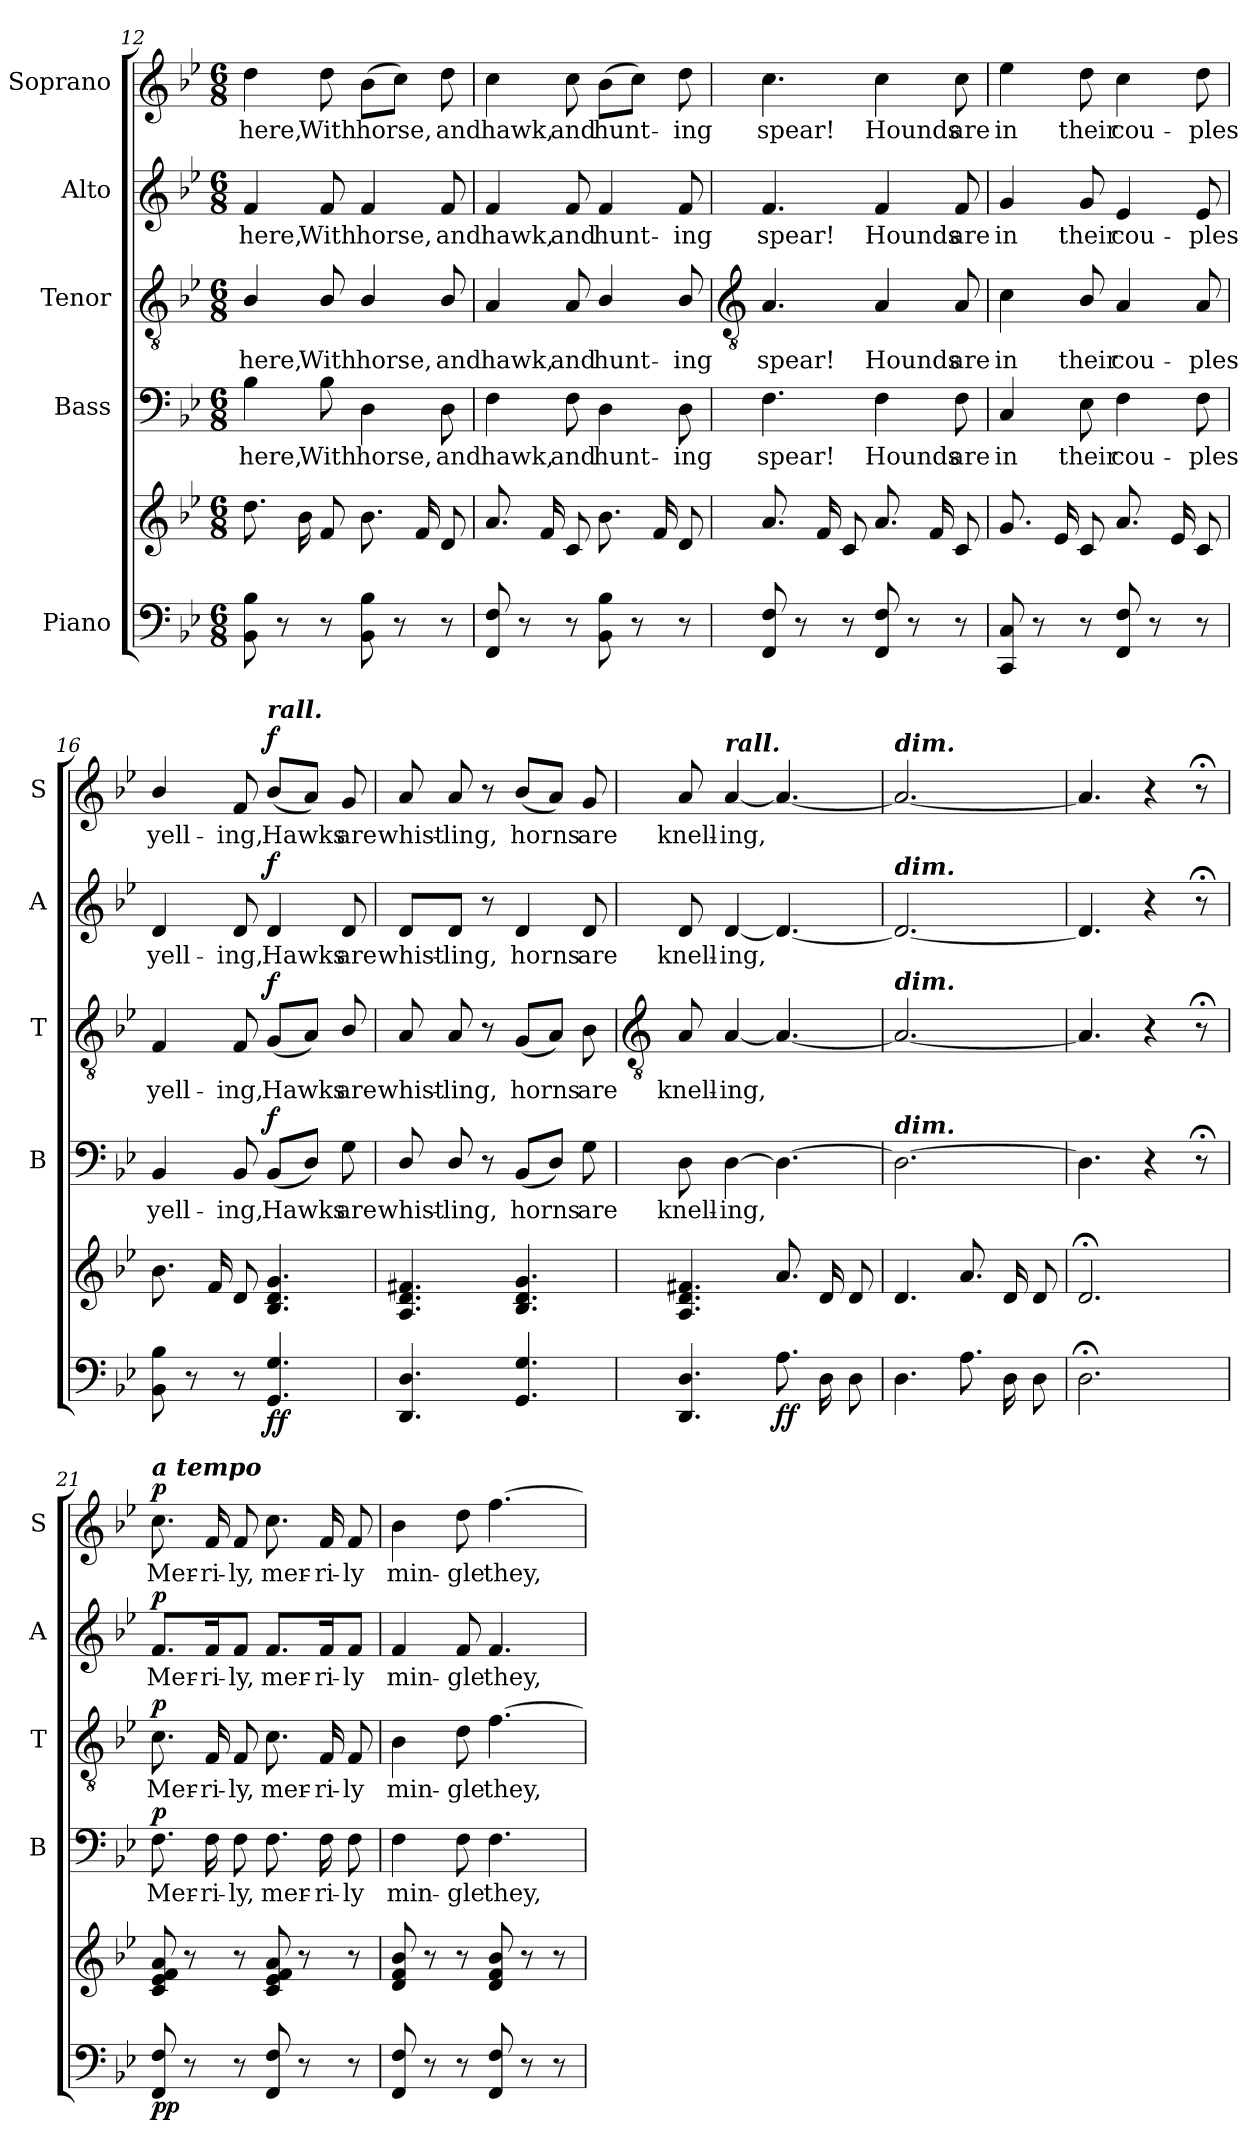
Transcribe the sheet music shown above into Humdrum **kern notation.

**kern	**kern	**dynam	**kern	**text	**dynam	**kern	**text	**dynam	**kern	**text	**dynam	**kern	**text	**dynam
*part5	*part5	*part5	*part4	*part4	*part4	*part3	*part3	*part3	*part2	*part2	*part2	*part1	*part1	*part1
*staff6	*staff5	*staff5/6	*staff4	*staff4	*staff4	*staff3	*staff3	*staff3	*staff2	*staff2	*staff2	*staff1	*staff1	*staff1
*I"Piano	*	*	*I"Bass	*	*	*I"Tenor	*	*	*I"Alto	*	*	*I"Soprano	*	*
*	*	*	*I'B	*	*	*I'T	*	*	*I'A	*	*	*I'S	*	*
*clefF4	*clefG2	*	*clefF4	*	*	*clefGv2	*	*	*clefG2	*	*	*clefG2	*	*
*k[b-e-]	*k[b-e-]	*	*k[b-e-]	*	*	*k[b-e-]	*	*	*k[b-e-]	*	*	*k[b-e-]	*	*
*B-:	*B-:	*	*B-:	*	*	*B-:	*	*	*B-:	*	*	*B-:	*	*
*M6/8	*M6/8	*	*M6/8	*	*	*M6/8	*	*	*M6/8	*	*	*M6/8	*	*
=12	=12	=12	=12	=12	=12	=12	=12	=12	=12	=12	=12	=12	=12	=12
!	!	!	!	!LO:LY:b	!	!	!LO:LY:b	!	!	!LO:LY:b	!	!	!LO:LY:b	!
8BB- 8B-	8.ddL	.	4B-\	here,	.	4B-/	here,	.	4f	here,	.	4dd	here,	.
8r	.	.	.	.	.	.	.	.	.	.	.	.	.	.
.	16b-L	.	.	.	.	.	.	.	.	.	.	.	.	.
!	!	!	!	!LO:LY:b	!	!	!LO:LY:b	!	!	!LO:LY:b	!	!	!LO:LY:b	!
8r	8fJ	.	8B-\	With	.	8B-/	With	.	8f	With	.	8dd	With	.
!	!	!	!	!LO:LY:b	!	!	!LO:LY:b	!	!	!LO:LY:b	!	!	!LO:LY:b	!
8BB- 8B-	8.b-L	.	4D\	horse,	.	4B-/	horse,	.	4f	horse,	.	(>8b-L	horse,	.
8r	.	.	.	.	.	.	.	.	.	.	.	8ccJ)	.	.
.	16fL	.	.	.	.	.	.	.	.	.	.	.	.	.
!	!	!	!	!LO:LY:b	!	!	!LO:LY:b	!	!	!LO:LY:b	!	!	!LO:LY:b	!
8r	8dJ	.	8D\	and	.	8B-/	and	.	8f	and	.	8dd	and	.
=13	=13	=13	=13	=13	=13	=13	=13	=13	=13	=13	=13	=13	=13	=13
!	!	!	!	!LO:LY:b	!	!	!LO:LY:b	!	!	!LO:LY:b	!	!	!LO:LY:b	!
8FF 8F	8.aL	.	4F	hawk,	.	4A	hawk,	.	4f	hawk,	.	4cc	hawk,	.
8r	.	.	.	.	.	.	.	.	.	.	.	.	.	.
.	16fL	.	.	.	.	.	.	.	.	.	.	.	.	.
!	!	!	!	!LO:LY:b	!	!	!LO:LY:b	!	!	!LO:LY:b	!	!	!LO:LY:b	!
8r	8cJ	.	8F	and	.	8A	and	.	8f	and	.	8cc	and	.
!	!	!	!	!LO:LY:b	!	!	!LO:LY:b	!	!	!LO:LY:b	!	!	!LO:LY:b	!
8BB- 8B-	8.b-L	.	4D\	hunt-	.	4B-/	hunt-	.	4f	hunt-	.	(>8b-L	hunt-	.
8r	.	.	.	.	.	.	.	.	.	.	.	8ccJ)	.	.
.	16fL	.	.	.	.	.	.	.	.	.	.	.	.	.
!	!	!	!	!LO:LY:b	!	!	!LO:LY:b	!	!	!LO:LY:b	!	!	!LO:LY:b	!
8r	8dJ	.	8D\	-ing	.	8B-/	-ing	.	8f	-ing	.	8dd	ing	.
!!LO:LB:g=z
=14	=14	=14	=14	=14	=14	=14	=14	=14	=14	=14	=14	=14	=14	=14
*	*	*	*	*	*	*clefGv2	*	*	*	*	*	*	*	*
!	!	!	!	!LO:LY:b	!	!	!LO:LY:b	!	!	!LO:LY:b	!	!	!LO:LY:b	!
8FF 8F	8.aL	.	4.F	spear!	.	4.A	spear!	.	4.f	spear!	.	4.cc	spear!	.
8r	.	.	.	.	.	.	.	.	.	.	.	.	.	.
.	16fL	.	.	.	.	.	.	.	.	.	.	.	.	.
8r	8cJ	.	.	.	.	.	.	.	.	.	.	.	.	.
!	!	!	!	!LO:LY:b	!	!	!LO:LY:b	!	!	!LO:LY:b	!	!	!LO:LY:b	!
8FF 8F	8.aL	.	4F	Hounds	.	4A	Hounds	.	4f	Hounds	.	4cc	Hounds	.
8r	.	.	.	.	.	.	.	.	.	.	.	.	.	.
.	16fL	.	.	.	.	.	.	.	.	.	.	.	.	.
!	!	!	!	!LO:LY:b	!	!	!LO:LY:b	!	!	!LO:LY:b	!	!	!LO:LY:b	!
8r	8cJ	.	8F	are	.	8A	are	.	8f	are	.	8cc	are	.
=15	=15	=15	=15	=15	=15	=15	=15	=15	=15	=15	=15	=15	=15	=15
!	!	!	!	!LO:LY:b	!	!	!LO:LY:b	!	!	!LO:LY:b	!	!	!LO:LY:b	!
8CC 8C	8.gL	.	4C	in	.	4c	in	.	4g	in	.	4ee-	in	.
8r	.	.	.	.	.	.	.	.	.	.	.	.	.	.
.	16e-L	.	.	.	.	.	.	.	.	.	.	.	.	.
!	!	!	!	!LO:LY:b	!	!	!LO:LY:b	!	!	!LO:LY:b	!	!	!LO:LY:b	!
8r	8cJ	.	8E-\	their	.	8B-/	their	.	8g	their	.	8dd	their	.
!	!	!	!	!LO:LY:b	!	!	!LO:LY:b	!	!	!LO:LY:b	!	!	!LO:LY:b	!
8FF 8F	8.aL	.	4F	cou-	.	4A	cou-	.	4e-	cou-	.	4cc	cou-	.
8r	.	.	.	.	.	.	.	.	.	.	.	.	.	.
.	16e-L	.	.	.	.	.	.	.	.	.	.	.	.	.
!	!	!	!	!LO:LY:b	!	!	!LO:LY:b	!	!	!LO:LY:b	!	!	!LO:LY:b	!
8r	8cJ	.	8F	-ples	.	8A	-ples	.	8e-	-ples	.	8dd	-ples	.
=16	=16	=16	=16	=16	=16	=16	=16	=16	=16	=16	=16	=16	=16	=16
!	!	!	!	!LO:LY:b	!	!	!LO:LY:b	!	!	!LO:LY:b	!	!	!LO:LY:b	!
8BB- 8B-	8.b-L	.	4BB-	yell-	.	4F	yell-	.	4d	yell-	.	4b-/	yell-	.
8r	.	.	.	.	.	.	.	.	.	.	.	.	.	.
.	16fL	.	.	.	.	.	.	.	.	.	.	.	.	.
!	!	!	!	!LO:LY:b	!	!	!LO:LY:b	!	!	!LO:LY:b	!	!	!LO:LY:b	!
8r	8dJ	.	8BB-	-ing,	.	8F	-ing,	.	8d	-ing,	.	8f	-ing,	.
!	!	!	!	!	!	!	!	!	!	!	!	!LO:TX:a:Bi:t=rall.	!	!
!	!	!LO:DY:b=2	!	!LO:LY:b	!	!	!LO:LY:b	!	!	!LO:LY:b	!	!	!LO:LY:b	!
!	!	!LO:DY:n=1:b	!	!	!LO:DY:b	!	!	!LO:DY:b	!	!	!LO:DY:b	!	!	!LO:DY:b
4.GG 4.G	4.B- 4.d 4.g	f f	(<8BB-L	Hawks	f	(<8GL	Hawks	f	4d	Hawks	f	(<8b-L	Hawks	f
.	.	.	8DJ)	.	.	8AJ)	.	.	.	.	.	8aJ)	.	.
!	!	!	!	!LO:LY:b	!	!	!LO:LY:b	!	!	!LO:LY:b	!	!	!LO:LY:b	!
.	.	.	8G	are	.	8B-/	are	.	8d	are	.	8g	are	.
=17	=17	=17	=17	=17	=17	=17	=17	=17	=17	=17	=17	=17	=17	=17
!	!	!	!	!LO:LY:b	!	!	!LO:LY:b	!	!	!LO:LY:b	!	!	!LO:LY:b	!
4.DD 4.D	4.A 4.d 4.f#X	.	8D/	whist-	.	8A	whist-	.	8d/L	whist-	.	8a	whist-	.
!	!	!	!	!LO:LY:b	!	!	!LO:LY:b	!	!	!LO:LY:b	!	!	!LO:LY:b	!
.	.	.	8D/	-ling,	.	8A	-ling,	.	8d/J	-ling,	.	8a	-ling,	.
.	.	.	8r	.	.	8r	.	.	8r	.	.	8r	.	.
!	!	!	!	!LO:LY:b	!	!	!LO:LY:b	!	!	!LO:LY:b	!	!	!LO:LY:b	!
4.GG 4.G	4.B- 4.d 4.g	.	(<8BB-/L	horns	.	(<8G/L	horns	.	4d/	horns	.	(<8b-/L	horns	.
.	.	.	8DJ)	.	.	8AJ)	.	.	.	.	.	8aJ)	.	.
!	!	!	!	!LO:LY:b	!	!	!LO:LY:b	!	!	!LO:LY:b	!	!	!LO:LY:b	!
.	.	.	8G	are	.	8B-	are	.	8d	are	.	8g	are	.
!!LO:LB:g=z
=18	=18	=18	=18	=18	=18	=18	=18	=18	=18	=18	=18	=18	=18	=18
*	*	*	*	*	*	*clefGv2	*	*	*	*	*	*	*	*
!	!	!	!	!LO:LY:b	!	!	!LO:LY:b	!	!	!LO:LY:b	!	!	!LO:LY:b	!
4.DD 4.D	4.A 4.d 4.f#X	.	8D	knell-	.	8A	knell-	.	8d	knell-	.	8a	knell-	.
!	!	!	!	!	!	!	!	!	!	!	!	!LO:TX:a:Bi:t=rall.	!	!
!	!	!	!	!LO:LY:b	!	!	!LO:LY:b	!	!	!LO:LY:b	!	!	!LO:LY:b	!
.	.	.	[4D	-ing,	.	[4A	-ing,	.	[4d	-ing,	.	[4a	-ing,	.
!	!	!LO:DY:b=2	!	!	!	!	!	!	!	!	!	!	!	!
!	!	!LO:DY:n=1:b	!	!	!	!	!	!	!	!	!	!	!	!
8.AL	8.aL	f f	4.D_	.	.	4.A_	.	.	4.d_	.	.	4.a_	.	.
16DL	16dL	.	.	.	.	.	.	.	.	.	.	.	.	.
8DJ	8dJ	.	.	.	.	.	.	.	.	.	.	.	.	.
=19	=19	=19	=19	=19	=19	=19	=19	=19	=19	=19	=19	=19	=19	=19
!	!	!	!	!	!	!	!	!	!	!	!	!LO:TX:a:Bi:t=dim.	!	!
!	!	!	!	!	!	!	!	!	!LO:TX:a:Bi:t=dim.	!	!	!	!	!
!	!	!	!	!	!	!LO:TX:a:Bi:t=dim.	!	!	!	!	!	!	!	!
!	!	!	!LO:TX:a:Bi:t=dim.	!	!	!	!	!	!	!	!	!	!	!
4.D	4.d	.	2.D_	.	.	2.A_	.	.	2.d_	.	.	2.a_	.	.
8.AL	8.aL	.	.	.	.	.	.	.	.	.	.	.	.	.
16DL	16dL	.	.	.	.	.	.	.	.	.	.	.	.	.
8DJ	8dJ	.	.	.	.	.	.	.	.	.	.	.	.	.
=20	=20	=20	=20	=20	=20	=20	=20	=20	=20	=20	=20	=20	=20	=20
2.D;<	2.d;<	.	4.D]	.	.	4.A]	.	.	4.d]	.	.	4.a]	.	.
.	.	.	4r	.	.	4r	.	.	4r	.	.	4r	.	.
.	.	.	8r;<	.	.	8r;<	.	.	8r;<	.	.	8r;<	.	.
=21	=21	=21	=21	=21	=21	=21	=21	=21	=21	=21	=21	=21	=21	=21
!	!	!	!	!	!	!	!	!	!	!	!	!LO:TX:a:Bi:t=a tempo	!	!
!	!	!LO:DY:b=2	!	!LO:LY:b	!	!	!LO:LY:b	!	!	!LO:LY:b	!	!	!LO:LY:b	!
!	!	!LO:DY:n=1:b	!	!	!LO:DY:b	!	!	!LO:DY:b	!	!	!LO:DY:b	!	!	!LO:DY:b
8FF 8F	8c 8e- 8f 8a	p p	8.F	Mer-	p	8.c	Mer-	p	8.f/L	Mer-	p	8.cc	Mer-	p
8r	8r	.	.	.	.	.	.	.	.	.	.	.	.	.
!	!	!	!	!LO:LY:b	!	!	!LO:LY:b	!	!	!LO:LY:b	!	!	!LO:LY:b	!
.	.	.	16F	-ri-	.	16F	-ri-	.	16f/K	-ri-	.	16f	-ri-	.
!	!	!	!	!LO:LY:b	!	!	!LO:LY:b	!	!	!LO:LY:b	!	!	!LO:LY:b	!
8r	8r	.	8F	-ly,	.	8F	-ly,	.	8f/J	-ly,	.	8f	-ly,	.
!	!	!	!	!LO:LY:b	!	!	!LO:LY:b	!	!	!LO:LY:b	!	!	!LO:LY:b	!
8FF 8F	8c 8e- 8f 8a	.	8.F	mer-	.	8.c	mer-	.	8.f/L	mer-	.	8.cc	mer-	.
8r	8r	.	.	.	.	.	.	.	.	.	.	.	.	.
!	!	!	!	!LO:LY:b	!	!	!LO:LY:b	!	!	!LO:LY:b	!	!	!LO:LY:b	!
.	.	.	16F	-ri-	.	16F	-ri-	.	16f/K	-ri-	.	16f	-ri-	.
!	!	!	!	!LO:LY:b	!	!	!LO:LY:b	!	!	!LO:LY:b	!	!	!LO:LY:b	!
8r	8r	.	8F	-ly	.	8F	-ly	.	8f/J	-ly	.	8f	-ly	.
=22	=22	=22	=22	=22	=22	=22	=22	=22	=22	=22	=22	=22	=22	=22
!	!	!	!	!LO:LY:b	!	!	!LO:LY:b	!	!	!LO:LY:b	!	!	!LO:LY:b	!
8FF 8F	8d 8f 8b-	.	4F	min-	.	4B-	min-	.	4f	min-	.	4b-	min-	.
8r	8r	.	.	.	.	.	.	.	.	.	.	.	.	.
!	!	!	!	!LO:LY:b	!	!	!LO:LY:b	!	!	!LO:LY:b	!	!	!LO:LY:b	!
8r	8r	.	8F	-gle	.	8d	-gle	.	8f	-gle	.	8dd	-gle	.
!	!	!	!	!LO:LY:b	!	!	!LO:LY:b	!	!	!LO:LY:b	!	!	!LO:LY:b	!
8FF 8F	8d 8f 8b-	.	4.F	they,	.	[4.f	they,	.	4.f	they,	.	[4.ff	they,	.
8r	8r	.	.	.	.	.	.	.	.	.	.	.	.	.
8r	8r	.	.	.	.	.	.	.	.	.	.	.	.	.
=	=	=	=	=	=	=	=	=	=	=	=	=	=	=
*-	*-	*-	*-	*-	*-	*-	*-	*-	*-	*-	*-	*-	*-	*-
